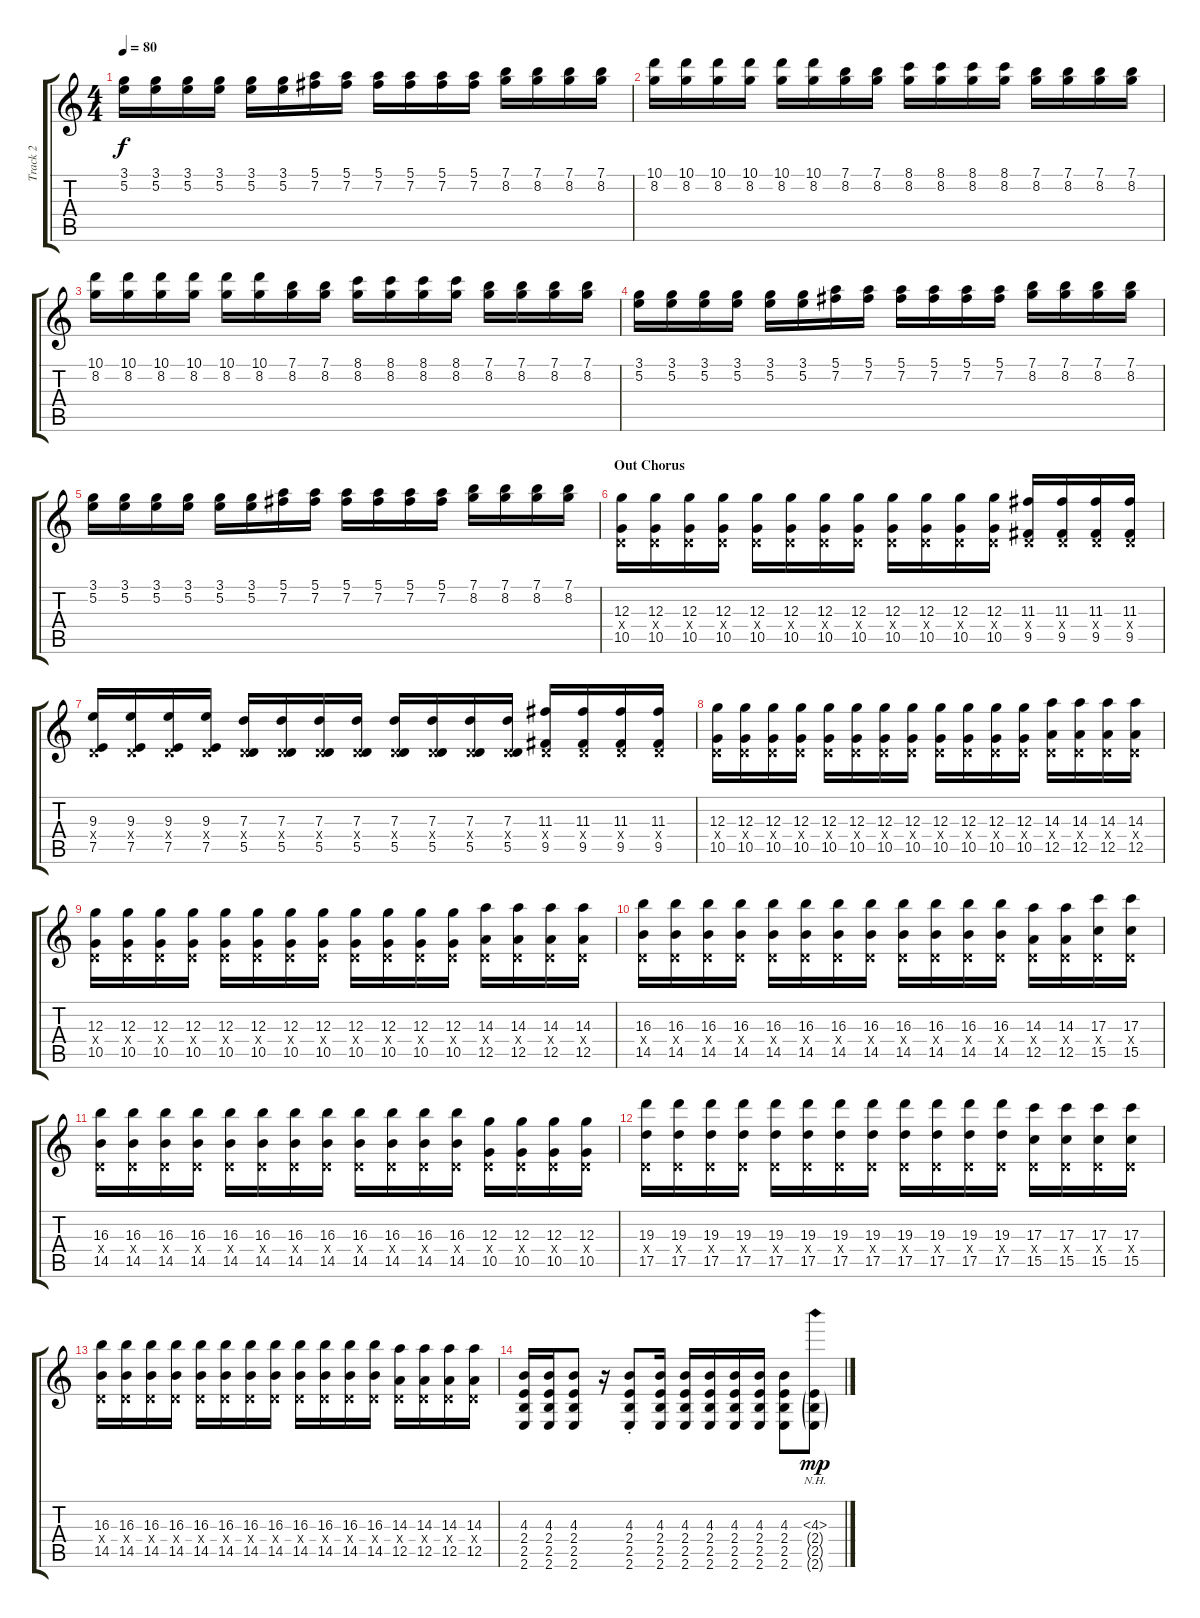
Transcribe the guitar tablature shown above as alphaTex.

\track ("Track 2" "Track 2") {instrument overdrivenguitar}
\staff {score tabs}
\tuning (E4 B3 G3 D3 A2 D2) {hide}
\ts (4 4)
\tempo 80
\clef g2
\ks c
(3.1 5.2).16{dy f} (3.1 5.2).16 (3.1 5.2).16 (3.1 5.2).16 (3.1 5.2).16 (3.1 5.2).16 (5.1 7.2).16 (5.1 7.2).16 (5.1 7.2).16 (5.1 7.2).16 (5.1 7.2).16 (5.1 7.2).16 (7.1 8.2).16 (7.1 8.2).16 (7.1 8.2).16 (7.1 8.2).16 |
(10.1 8.2).16 (10.1 8.2).16 (10.1 8.2).16 (10.1 8.2).16 (10.1 8.2).16 (10.1 8.2).16 (7.1 8.2).16 (7.1 8.2).16 (8.1 8.2).16 (8.1 8.2).16 (8.1 8.2).16 (8.1 8.2).16 (7.1 8.2).16 (7.1 8.2).16 (7.1 8.2).16 (7.1 8.2).16 |
(10.1 8.2).16 (10.1 8.2).16 (10.1 8.2).16 (10.1 8.2).16 (10.1 8.2).16 (10.1 8.2).16 (7.1 8.2).16 (7.1 8.2).16 (8.1 8.2).16 (8.1 8.2).16 (8.1 8.2).16 (8.1 8.2).16 (7.1 8.2).16 (7.1 8.2).16 (7.1 8.2).16 (7.1 8.2).16 |
(3.1 5.2).16 (3.1 5.2).16 (3.1 5.2).16 (3.1 5.2).16 (3.1 5.2).16 (3.1 5.2).16 (5.1 7.2).16 (5.1 7.2).16 (5.1 7.2).16 (5.1 7.2).16 (5.1 7.2).16 (5.1 7.2).16 (7.1 8.2).16 (7.1 8.2).16 (7.1 8.2).16 (7.1 8.2).16 |
(3.1 5.2).16 (3.1 5.2).16 (3.1 5.2).16 (3.1 5.2).16 (3.1 5.2).16 (3.1 5.2).16 (5.1 7.2).16 (5.1 7.2).16 (5.1 7.2).16 (5.1 7.2).16 (5.1 7.2).16 (5.1 7.2).16 (7.1 8.2).16 (7.1 8.2).16 (7.1 8.2).16 (7.1 8.2).16 |
\section ("" "Out Chorus")
(12.3 0.4{x} 10.5).16 (12.3 0.4{x} 10.5).16 (12.3 0.4{x} 10.5).16 (12.3 0.4{x} 10.5).16 (12.3 0.4{x} 10.5).16 (12.3 0.4{x} 10.5).16 (12.3 0.4{x} 10.5).16 (12.3 0.4{x} 10.5).16 (12.3 0.4{x} 10.5).16 (12.3 0.4{x} 10.5).16 (12.3 0.4{x} 10.5).16 (12.3 0.4{x} 10.5).16 (11.3 0.4{x} 9.5).16 (11.3 0.4{x} 9.5).16 (11.3 0.4{x} 9.5).16 (11.3 0.4{x} 9.5).16 |
(9.3 0.4{x} 7.5).16 (9.3 0.4{x} 7.5).16 (9.3 0.4{x} 7.5).16 (9.3 0.4{x} 7.5).16 (7.3 0.4{x} 5.5).16 (7.3 0.4{x} 5.5).16 (7.3 0.4{x} 5.5).16 (7.3 0.4{x} 5.5).16 (7.3 0.4{x} 5.5).16 (7.3 0.4{x} 5.5).16 (7.3 0.4{x} 5.5).16 (7.3 0.4{x} 5.5).16 (11.3 0.4{x} 9.5).16 (11.3 0.4{x} 9.5).16 (11.3 0.4{x} 9.5).16 (11.3 0.4{x} 9.5).16 |
(12.3 0.4{x} 10.5).16 (12.3 0.4{x} 10.5).16 (12.3 0.4{x} 10.5).16 (12.3 0.4{x} 10.5).16 (12.3 0.4{x} 10.5).16 (12.3 0.4{x} 10.5).16 (12.3 0.4{x} 10.5).16 (12.3 0.4{x} 10.5).16 (12.3 0.4{x} 10.5).16 (12.3 0.4{x} 10.5).16 (12.3 0.4{x} 10.5).16 (12.3 0.4{x} 10.5).16 (14.3 0.4{x} 12.5).16 (14.3 0.4{x} 12.5).16 (14.3 0.4{x} 12.5).16 (14.3 0.4{x} 12.5).16 |
(12.3 0.4{x} 10.5).16 (12.3 0.4{x} 10.5).16 (12.3 0.4{x} 10.5).16 (12.3 0.4{x} 10.5).16 (12.3 0.4{x} 10.5).16 (12.3 0.4{x} 10.5).16 (12.3 0.4{x} 10.5).16 (12.3 0.4{x} 10.5).16 (12.3 0.4{x} 10.5).16 (12.3 0.4{x} 10.5).16 (12.3 0.4{x} 10.5).16 (12.3 0.4{x} 10.5).16 (14.3 0.4{x} 12.5).16 (14.3 0.4{x} 12.5).16 (14.3 0.4{x} 12.5).16 (14.3 0.4{x} 12.5).16 |
(16.3 0.4{x} 14.5).16 (16.3 0.4{x} 14.5).16 (16.3 0.4{x} 14.5).16 (16.3 0.4{x} 14.5).16 (16.3 0.4{x} 14.5).16 (16.3 0.4{x} 14.5).16 (16.3 0.4{x} 14.5).16 (16.3 0.4{x} 14.5).16 (16.3 0.4{x} 14.5).16 (16.3 0.4{x} 14.5).16 (16.3 0.4{x} 14.5).16 (16.3 0.4{x} 14.5).16 (14.3 0.4{x} 12.5).16 (14.3 0.4{x} 12.5).16 (17.3 0.4{x} 15.5).16 (17.3 0.4{x} 15.5).16 |
(16.3 0.4{x} 14.5).16 (16.3 0.4{x} 14.5).16 (16.3 0.4{x} 14.5).16 (16.3 0.4{x} 14.5).16 (16.3 0.4{x} 14.5).16 (16.3 0.4{x} 14.5).16 (16.3 0.4{x} 14.5).16 (16.3 0.4{x} 14.5).16 (16.3 0.4{x} 14.5).16 (16.3 0.4{x} 14.5).16 (16.3 0.4{x} 14.5).16 (16.3 0.4{x} 14.5).16 (12.3 0.4{x} 10.5).16 (12.3 0.4{x} 10.5).16 (12.3 0.4{x} 10.5).16 (12.3 0.4{x} 10.5).16 |
(19.3 0.4{x} 17.5).16 (19.3 0.4{x} 17.5).16 (19.3 0.4{x} 17.5).16 (19.3 0.4{x} 17.5).16 (19.3 0.4{x} 17.5).16 (19.3 0.4{x} 17.5).16 (19.3 0.4{x} 17.5).16 (19.3 0.4{x} 17.5).16 (19.3 0.4{x} 17.5).16 (19.3 0.4{x} 17.5).16 (19.3 0.4{x} 17.5).16 (19.3 0.4{x} 17.5).16 (17.3 0.4{x} 15.5).16 (17.3 0.4{x} 15.5).16 (17.3 0.4{x} 15.5).16 (17.3 0.4{x} 15.5).16 |
(16.3 0.4{x} 14.5).16 (16.3 0.4{x} 14.5).16 (16.3 0.4{x} 14.5).16 (16.3 0.4{x} 14.5).16 (16.3 0.4{x} 14.5).16 (16.3 0.4{x} 14.5).16 (16.3 0.4{x} 14.5).16 (16.3 0.4{x} 14.5).16 (16.3 0.4{x} 14.5).16 (16.3 0.4{x} 14.5).16 (16.3 0.4{x} 14.5).16 (16.3 0.4{x} 14.5).16 (14.3 0.4{x} 12.5).16 (14.3 0.4{x} 12.5).16 (14.3 0.4{x} 12.5).16 (14.3 0.4{x} 12.5).16 |
(4.3 2.4 2.5 2.6).16 (4.3 2.4 2.5 2.6).16 (4.3 2.4 2.5 2.6).8 r.16 (4.3{st} 2.4{st} 2.5{st} 2.6{st}).8 (4.3 2.4 2.5 2.6).16 (4.3 2.4 2.5 2.6).16 (4.3 2.4 2.5 2.6).16 (4.3 2.4 2.5 2.6).16 (4.3 2.4 2.5 2.6).16 (4.3 2.4 2.5 2.6).8 (4.3{nh} 2.4{g} 2.5{g} 2.6{g}).8{dy mp}
